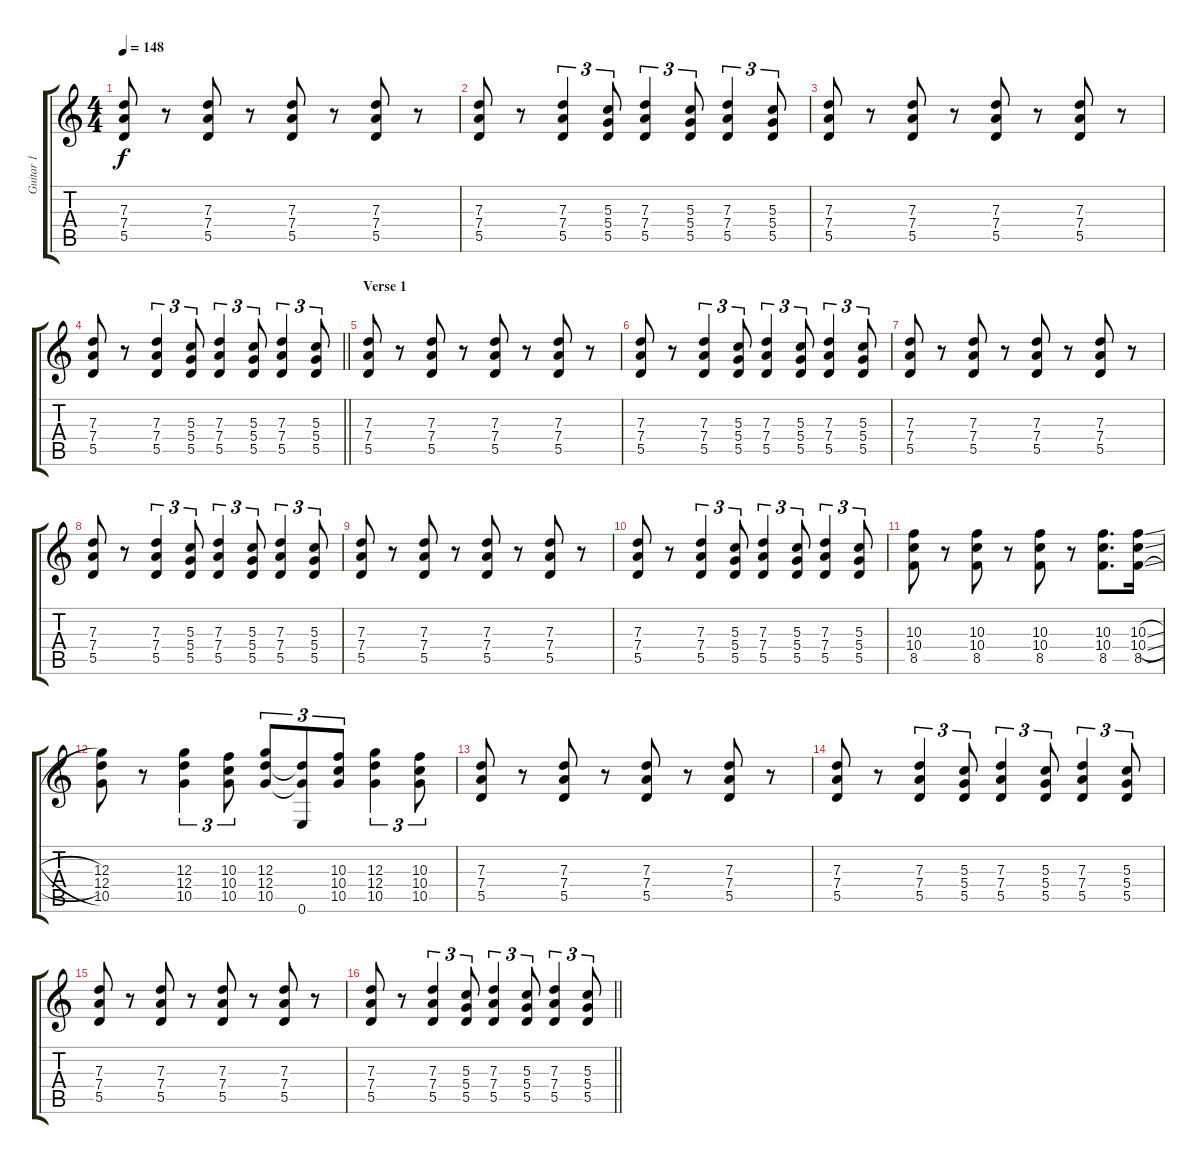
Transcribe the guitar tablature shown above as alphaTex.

\track ("Guitar 1" "Guitar 1") {instrument overdrivenguitar}
\staff {score tabs}
\tuning (E4 B3 G3 D3 A2 E2) {hide}
\ts (4 4)
\tempo 148
\clef g2
\ks c
(7.3 7.4 5.5).8{dy f} r.8 (7.3 7.4 5.5).8 r.8 (7.3 7.4 5.5).8 r.8 (7.3 7.4 5.5).8 r.8 |
(7.3 7.4 5.5).8 r.8 (7.3 7.4 5.5).4{tu (3 2)} (5.3 5.4 5.5).8{tu (3 2)} (7.3 7.4 5.5).4{tu (3 2)} (5.3 5.4 5.5).8{tu (3 2)} (7.3 7.4 5.5).4{tu (3 2)} (5.3 5.4 5.5).8{tu (3 2)} |
(7.3 7.4 5.5).8 r.8 (7.3 7.4 5.5).8 r.8 (7.3 7.4 5.5).8 r.8 (7.3 7.4 5.5).8 r.8 |
\barLineRight lightlight
(7.3 7.4 5.5).8 r.8 (7.3 7.4 5.5).4{tu (3 2)} (5.3 5.4 5.5).8{tu (3 2)} (7.3 7.4 5.5).4{tu (3 2)} (5.3 5.4 5.5).8{tu (3 2)} (7.3 7.4 5.5).4{tu (3 2)} (5.3 5.4 5.5).8{tu (3 2)} |
\section ("" "Verse 1")
(7.3 7.4 5.5).8 r.8 (7.3 7.4 5.5).8 r.8 (7.3 7.4 5.5).8 r.8 (7.3 7.4 5.5).8 r.8 |
(7.3 7.4 5.5).8 r.8 (7.3 7.4 5.5).4{tu (3 2)} (5.3 5.4 5.5).8{tu (3 2)} (7.3 7.4 5.5).4{tu (3 2)} (5.3 5.4 5.5).8{tu (3 2)} (7.3 7.4 5.5).4{tu (3 2)} (5.3 5.4 5.5).8{tu (3 2)} |
(7.3 7.4 5.5).8 r.8 (7.3 7.4 5.5).8 r.8 (7.3 7.4 5.5).8 r.8 (7.3 7.4 5.5).8 r.8 |
(7.3 7.4 5.5).8 r.8 (7.3 7.4 5.5).4{tu (3 2)} (5.3 5.4 5.5).8{tu (3 2)} (7.3 7.4 5.5).4{tu (3 2)} (5.3 5.4 5.5).8{tu (3 2)} (7.3 7.4 5.5).4{tu (3 2)} (5.3 5.4 5.5).8{tu (3 2)} |
(7.3 7.4 5.5).8 r.8 (7.3 7.4 5.5).8 r.8 (7.3 7.4 5.5).8 r.8 (7.3 7.4 5.5).8 r.8 |
(7.3 7.4 5.5).8 r.8 (7.3 7.4 5.5).4{tu (3 2)} (5.3 5.4 5.5).8{tu (3 2)} (7.3 7.4 5.5).4{tu (3 2)} (5.3 5.4 5.5).8{tu (3 2)} (7.3 7.4 5.5).4{tu (3 2)} (5.3 5.4 5.5).8{tu (3 2)} |
(10.3 10.4 8.5).8 r.8 (10.3 10.4 8.5).8 r.8 (10.3 10.4 8.5).8 r.8 (10.3 10.4 8.5).8{d} (10.3{sl} 10.4{sl} 8.5{sl}).16 |
(12.3 12.4 10.5).8 r.8 (12.3 12.4 10.5).4{tu (3 2)} (10.3 10.4 10.5).8{tu (3 2)} (12.3 12.4 10.5).8{tu (3 2)} (12.4{t} 10.5{t} 0.6).8{tu (3 2)} (10.3 10.4 10.5).8{tu (3 2)} (12.3 12.4 10.5).4{tu (3 2)} (10.3 10.4 10.5).8{tu (3 2)} |
(7.3 7.4 5.5).8 r.8 (7.3 7.4 5.5).8 r.8 (7.3 7.4 5.5).8 r.8 (7.3 7.4 5.5).8 r.8 |
(7.3 7.4 5.5).8 r.8 (7.3 7.4 5.5).4{tu (3 2)} (5.3 5.4 5.5).8{tu (3 2)} (7.3 7.4 5.5).4{tu (3 2)} (5.3 5.4 5.5).8{tu (3 2)} (7.3 7.4 5.5).4{tu (3 2)} (5.3 5.4 5.5).8{tu (3 2)} |
(7.3 7.4 5.5).8 r.8 (7.3 7.4 5.5).8 r.8 (7.3 7.4 5.5).8 r.8 (7.3 7.4 5.5).8 r.8 |
\barLineRight lightlight
(7.3 7.4 5.5).8 r.8 (7.3 7.4 5.5).4{tu (3 2)} (5.3 5.4 5.5).8{tu (3 2)} (7.3 7.4 5.5).4{tu (3 2)} (5.3 5.4 5.5).8{tu (3 2)} (7.3 7.4 5.5).4{tu (3 2)} (5.3 5.4 5.5).8{tu (3 2)}
